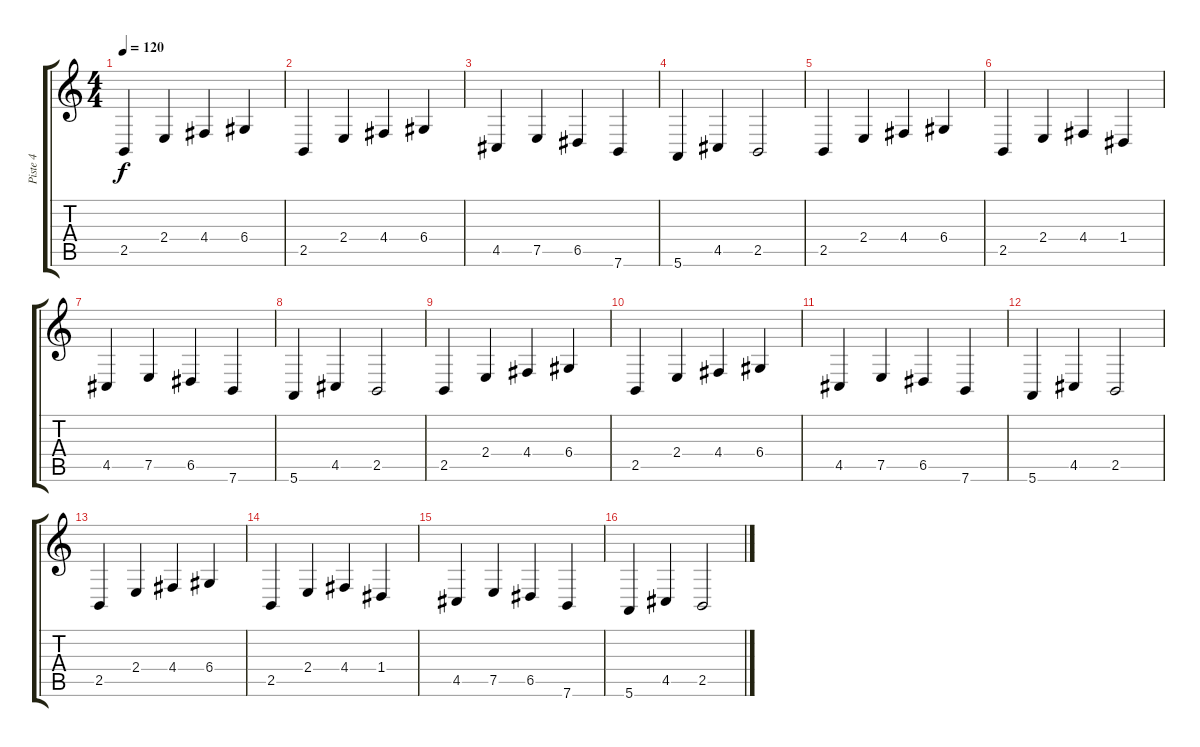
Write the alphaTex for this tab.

\track ("Piste 4" "Piste 4") {instrument fx7echoes}
\staff {score tabs}
\tuning (E4 B3 G3 D3 A2 E2) {hide}
\ts (4 4)
\tempo 120
\clef g2
\ks c
2.5.4{dy f} 2.4.4 4.4.4 6.4.4 |
2.5.4 2.4.4 4.4.4 6.4.4 |
4.5.4 7.5.4 6.5.4 7.6.4 |
5.6.4 4.5.4 2.5.2 |
2.5.4 2.4.4 4.4.4 6.4.4 |
2.5.4 2.4.4 4.4.4 1.4.4 |
4.5.4 7.5.4 6.5.4 7.6.4 |
5.6.4 4.5.4 2.5.2 |
2.5.4 2.4.4 4.4.4 6.4.4 |
2.5.4 2.4.4 4.4.4 6.4.4 |
4.5.4 7.5.4 6.5.4 7.6.4 |
5.6.4 4.5.4 2.5.2 |
2.5.4 2.4.4 4.4.4 6.4.4 |
2.5.4 2.4.4 4.4.4 1.4.4 |
4.5.4 7.5.4 6.5.4 7.6.4 |
5.6.4 4.5.4 2.5.2
